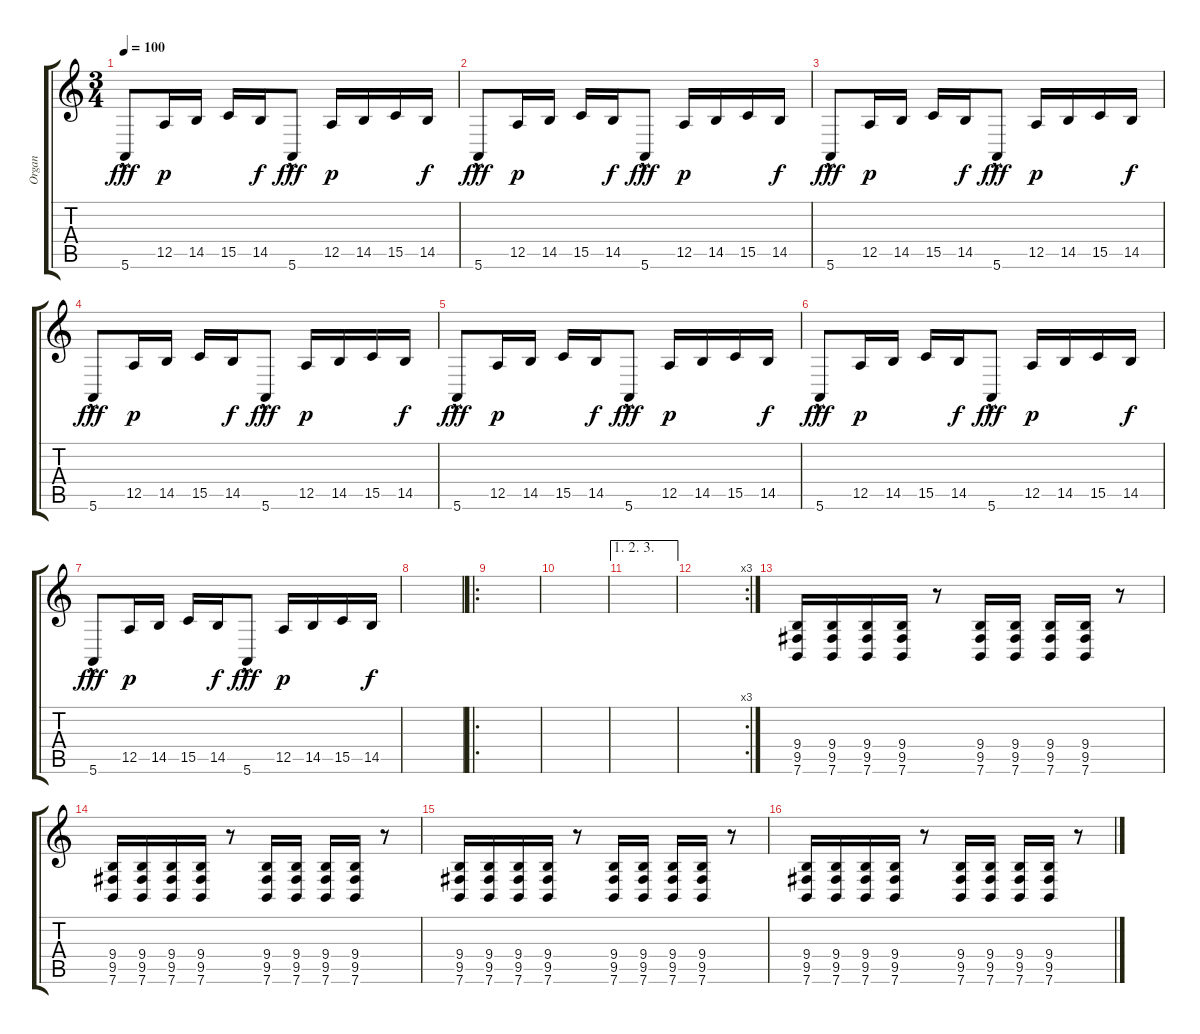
\track ("Organ" "Organ") {instrument drawbarorgan}
\staff {score tabs}
\tuning (E4 B3 G3 D3 A2 E2) {hide}
\ts (3 4)
\tempo 100
\clef g2
\ks c
5.6{hac}.8{dy fff} 12.5.16{dy p} 14.5.16 15.5.16 14.5.16{dy f} 5.6{hac}.8{dy fff} 12.5.16{dy p} 14.5.16 15.5.16 14.5.16{dy f} |
5.6{hac}.8{dy fff} 12.5.16{dy p} 14.5.16 15.5.16 14.5.16{dy f} 5.6{hac}.8{dy fff} 12.5.16{dy p} 14.5.16 15.5.16 14.5.16{dy f} |
5.6{hac}.8{dy fff} 12.5.16{dy p} 14.5.16 15.5.16 14.5.16{dy f} 5.6{hac}.8{dy fff} 12.5.16{dy p} 14.5.16 15.5.16 14.5.16{dy f} |
5.6{hac}.8{dy fff} 12.5.16{dy p} 14.5.16 15.5.16 14.5.16{dy f} 5.6{hac}.8{dy fff} 12.5.16{dy p} 14.5.16 15.5.16 14.5.16{dy f} |
5.6{hac}.8{dy fff} 12.5.16{dy p} 14.5.16 15.5.16 14.5.16{dy f} 5.6{hac}.8{dy fff} 12.5.16{dy p} 14.5.16 15.5.16 14.5.16{dy f} |
5.6{hac}.8{dy fff} 12.5.16{dy p} 14.5.16 15.5.16 14.5.16{dy f} 5.6{hac}.8{dy fff} 12.5.16{dy p} 14.5.16 15.5.16 14.5.16{dy f} |
5.6{hac}.8{dy fff} 12.5.16{dy p} 14.5.16 15.5.16 14.5.16{dy f} 5.6{hac}.8{dy fff} 12.5.16{dy p} 14.5.16 15.5.16 14.5.16{dy f} |
|
\ro
|
|
\ae (1 2 3)
|
\rc 3
|
(9.4 9.5 7.6).16 (9.4 9.5 7.6).16 (9.4 9.5 7.6).16 (9.4 9.5 7.6).16 r.8 (9.4 9.5 7.6).16 (9.4 9.5 7.6).16 (9.4 9.5 7.6).16 (9.4 9.5 7.6).16 r.8 |
(9.4 9.5 7.6).16 (9.4 9.5 7.6).16 (9.4 9.5 7.6).16 (9.4 9.5 7.6).16 r.8 (9.4 9.5 7.6).16 (9.4 9.5 7.6).16 (9.4 9.5 7.6).16 (9.4 9.5 7.6).16 r.8 |
(9.4 9.5 7.6).16 (9.4 9.5 7.6).16 (9.4 9.5 7.6).16 (9.4 9.5 7.6).16 r.8 (9.4 9.5 7.6).16 (9.4 9.5 7.6).16 (9.4 9.5 7.6).16 (9.4 9.5 7.6).16 r.8 |
(9.4 9.5 7.6).16 (9.4 9.5 7.6).16 (9.4 9.5 7.6).16 (9.4 9.5 7.6).16 r.8 (9.4 9.5 7.6).16 (9.4 9.5 7.6).16 (9.4 9.5 7.6).16 (9.4 9.5 7.6).16 r.8
